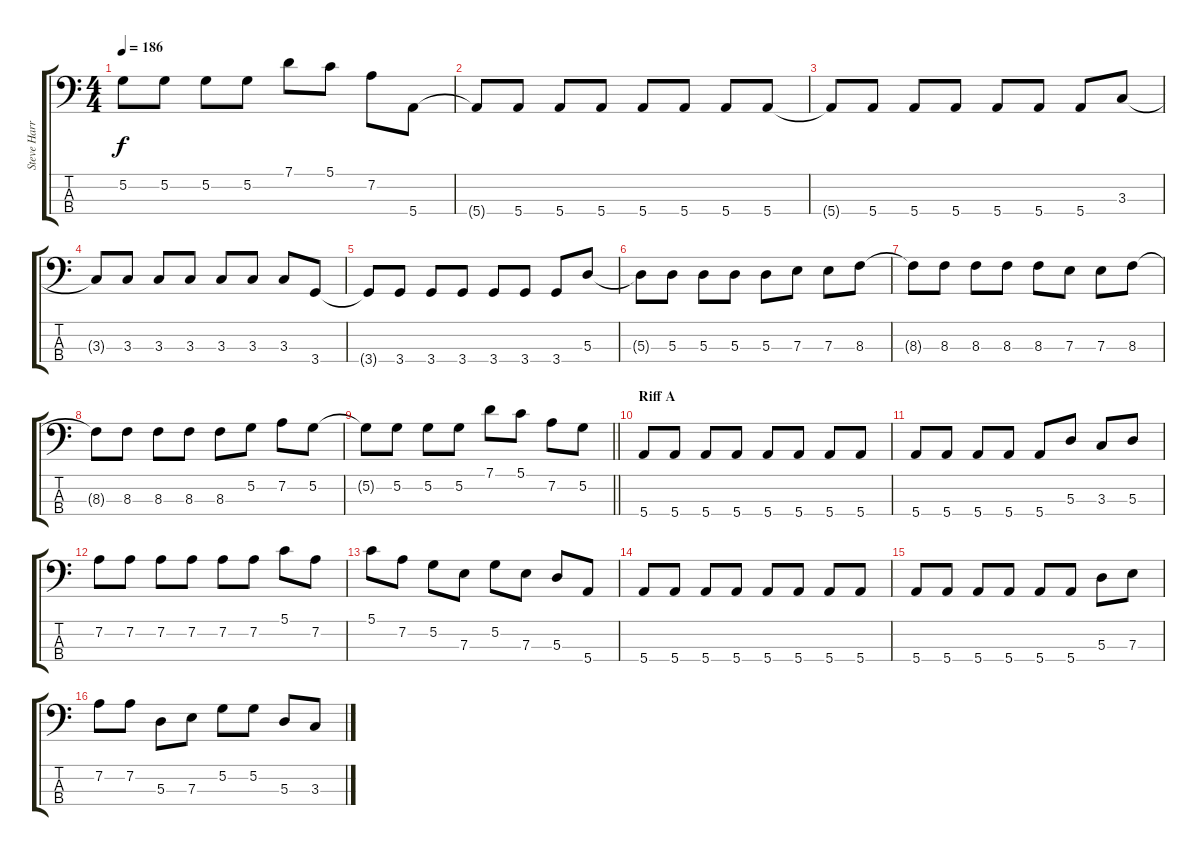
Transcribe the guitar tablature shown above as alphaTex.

\track ("Steve Harris" "Steve Harr") {instrument electricbassfinger}
\staff {score tabs}
\tuning (G2 D2 A1 E1) {hide}
\ts (4 4)
\tempo 186
\clef f4
\ks c
5.2{t}.8{dy f} 5.2.8 5.2.8 5.2.8 7.1.8 5.1.8 7.2.8 5.4.8 |
5.4{t}.8 5.4.8 5.4.8 5.4.8 5.4.8 5.4.8 5.4.8 5.4.8 |
5.4{t}.8 5.4.8 5.4.8 5.4.8 5.4.8 5.4.8 5.4.8 3.3.8 |
3.3{t}.8 3.3.8 3.3.8 3.3.8 3.3.8 3.3.8 3.3.8 3.4.8 |
3.4{t}.8 3.4.8 3.4.8 3.4.8 3.4.8 3.4.8 3.4.8 5.3.8 |
5.3{t}.8 5.3.8 5.3.8 5.3.8 5.3.8 7.3.8 7.3.8 8.3.8 |
8.3{t}.8 8.3.8 8.3.8 8.3.8 8.3.8 7.3.8 7.3.8 8.3.8 |
8.3{t}.8 8.3.8 8.3.8 8.3.8 8.3.8 5.2.8 7.2.8 5.2.8 |
\barLineRight lightlight
5.2{t}.8 5.2.8 5.2.8 5.2.8 7.1.8 5.1.8 7.2.8 5.2.8 |
\section ("" "Riff A")
5.4.8 5.4.8 5.4.8 5.4.8 5.4.8 5.4.8 5.4.8 5.4.8 |
5.4.8 5.4.8 5.4.8 5.4.8 5.4.8 5.3.8 3.3.8 5.3.8 |
7.2.8 7.2.8 7.2.8 7.2.8 7.2.8 7.2.8 5.1.8 7.2.8 |
5.1.8 7.2.8 5.2.8 7.3.8 5.2.8 7.3.8 5.3.8 5.4.8 |
5.4.8 5.4.8 5.4.8 5.4.8 5.4.8 5.4.8 5.4.8 5.4.8 |
5.4.8 5.4.8 5.4.8 5.4.8 5.4.8 5.4.8 5.3.8 7.3.8 |
7.2.8 7.2.8 5.3.8 7.3.8 5.2.8 5.2.8 5.3.8 3.3.8
